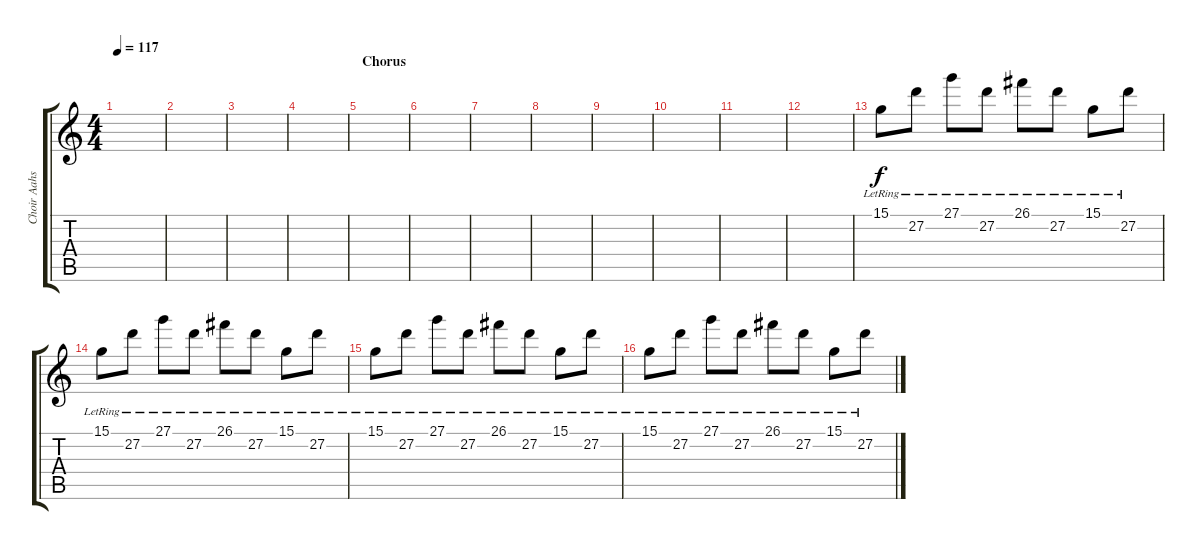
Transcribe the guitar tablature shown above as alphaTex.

\track ("Choir Aahs/Piano" "Choir Aahs") {instrument choiraahs}
\staff {score tabs}
\tuning (E4 B3 G3 D3 A2 E2) {hide}
\ts (4 4)
\tempo 117
\clef g2
\ks c
|
|
|
|
\section ("" "Chorus")
|
|
|
|
|
|
|
|
15.1{lr}.8{instrument electricgrandpiano} 27.2{lr}.8 27.1{lr}.8 27.2{lr}.8 26.1{lr}.8 27.2{lr}.8 15.1{lr}.8 27.2{lr}.8 |
15.1{lr}.8{instrument electricgrandpiano} 27.2{lr}.8 27.1{lr}.8 27.2{lr}.8 26.1{lr}.8 27.2{lr}.8 15.1{lr}.8 27.2{lr}.8 |
15.1{lr}.8{instrument electricgrandpiano} 27.2{lr}.8 27.1{lr}.8 27.2{lr}.8 26.1{lr}.8 27.2{lr}.8 15.1{lr}.8 27.2{lr}.8 |
15.1{lr}.8{instrument electricgrandpiano} 27.2{lr}.8 27.1{lr}.8 27.2{lr}.8 26.1{lr}.8 27.2{lr}.8 15.1{lr}.8 27.2{lr}.8
